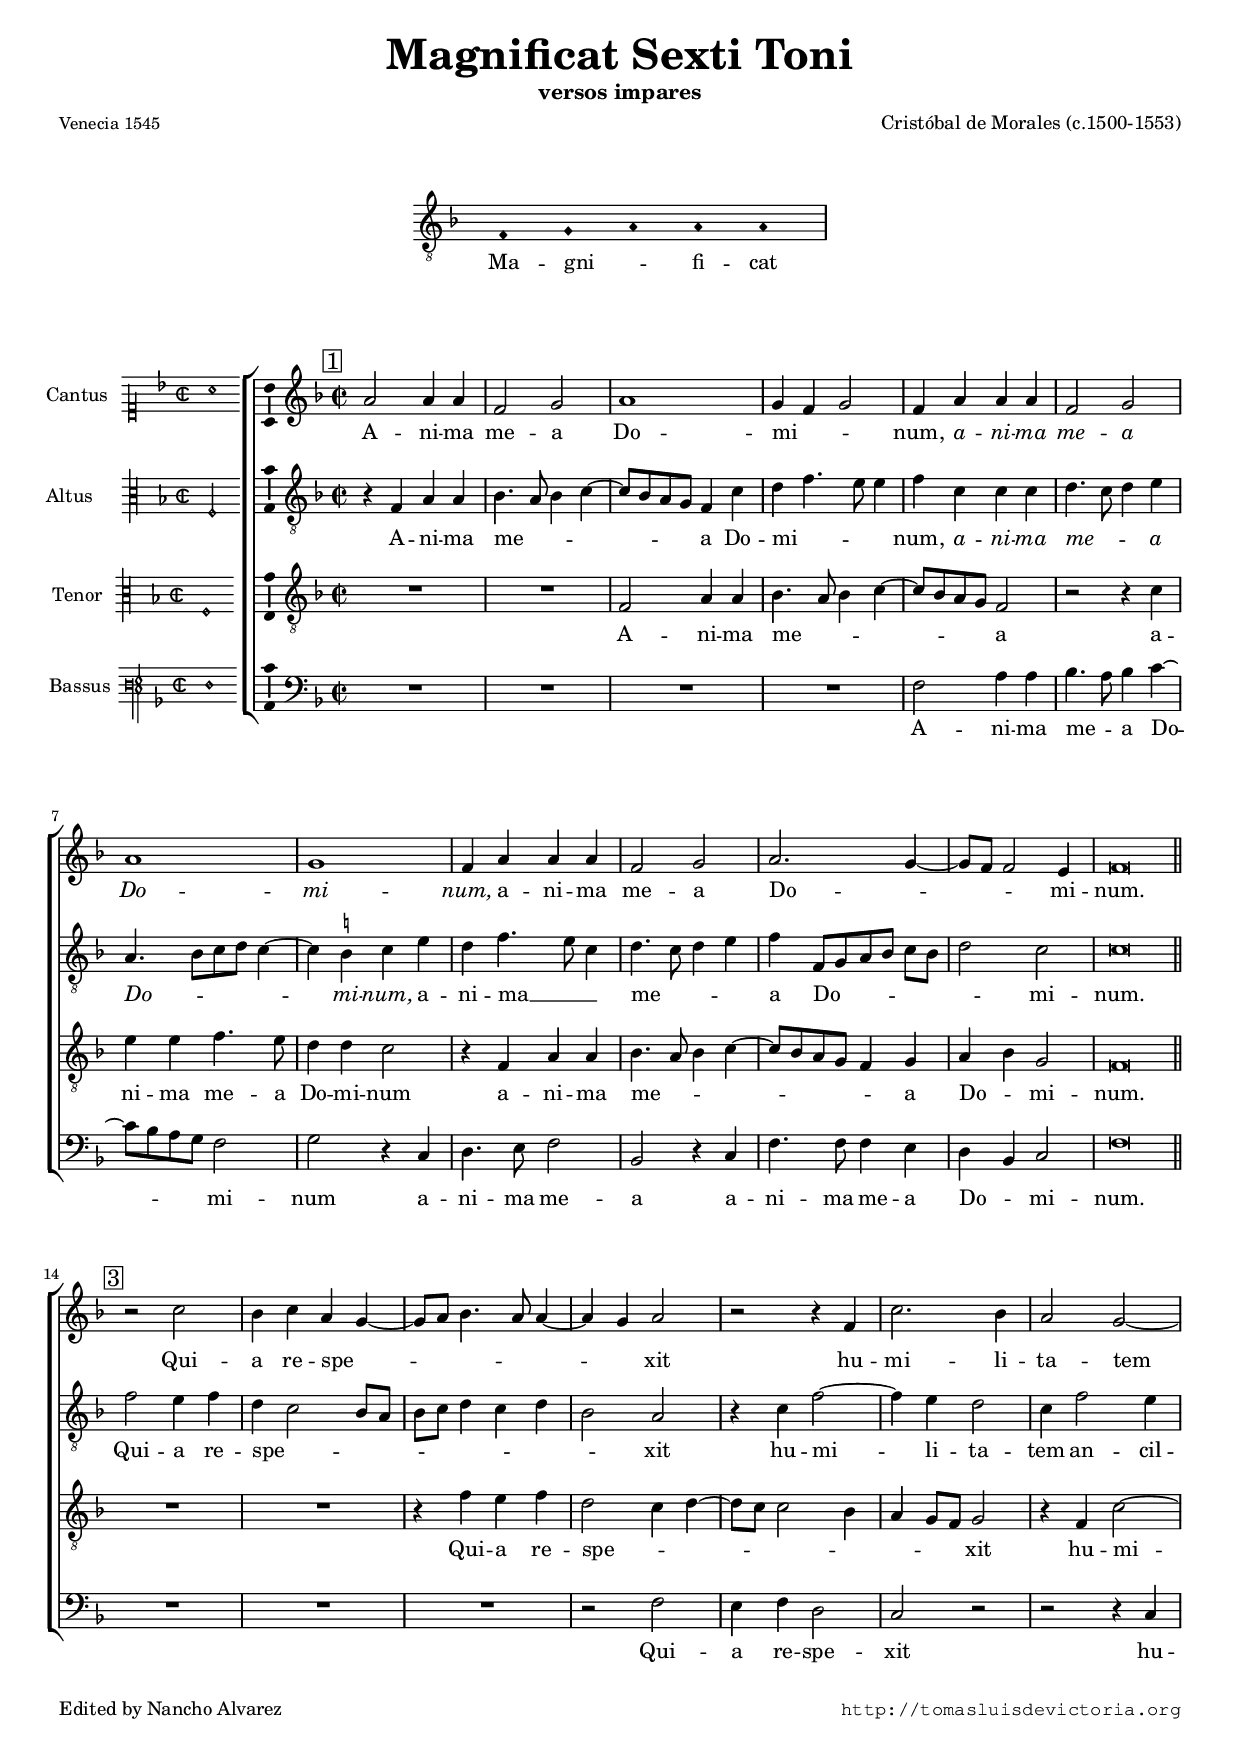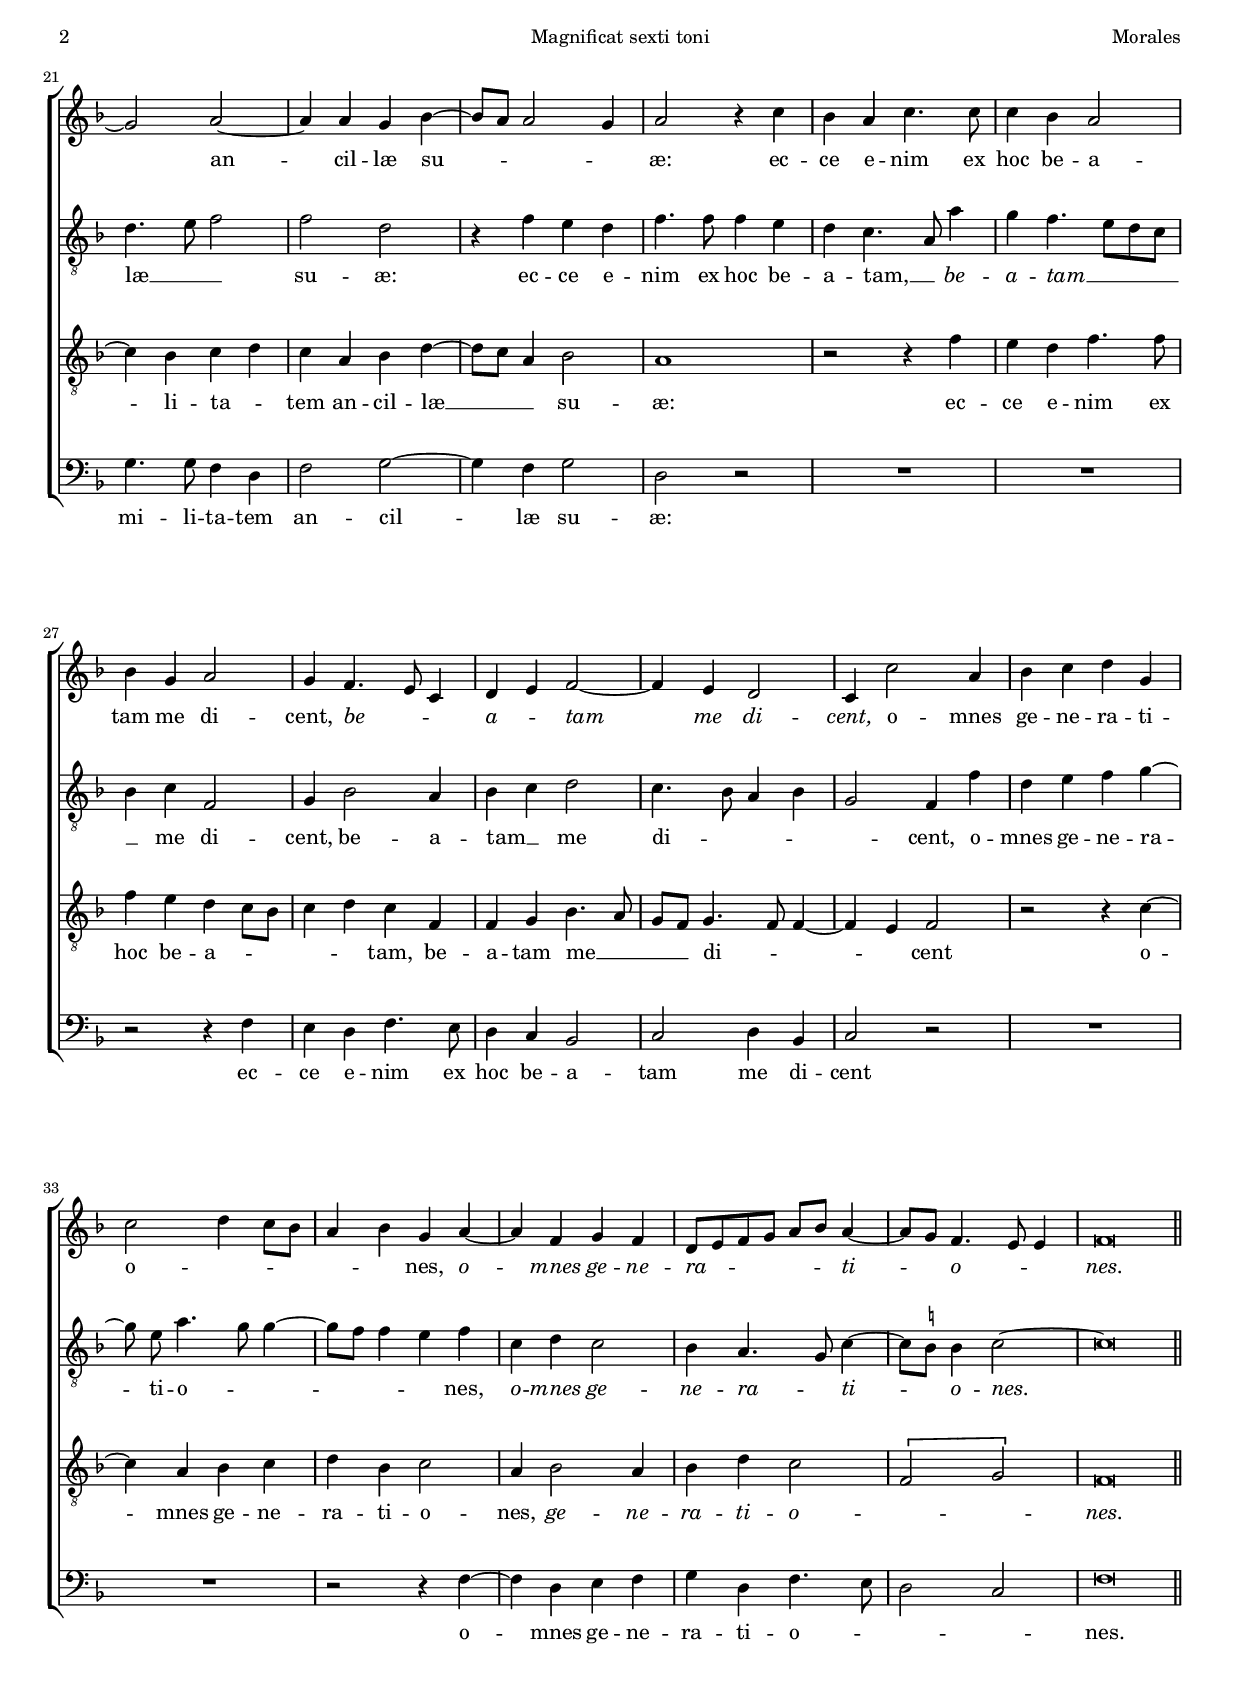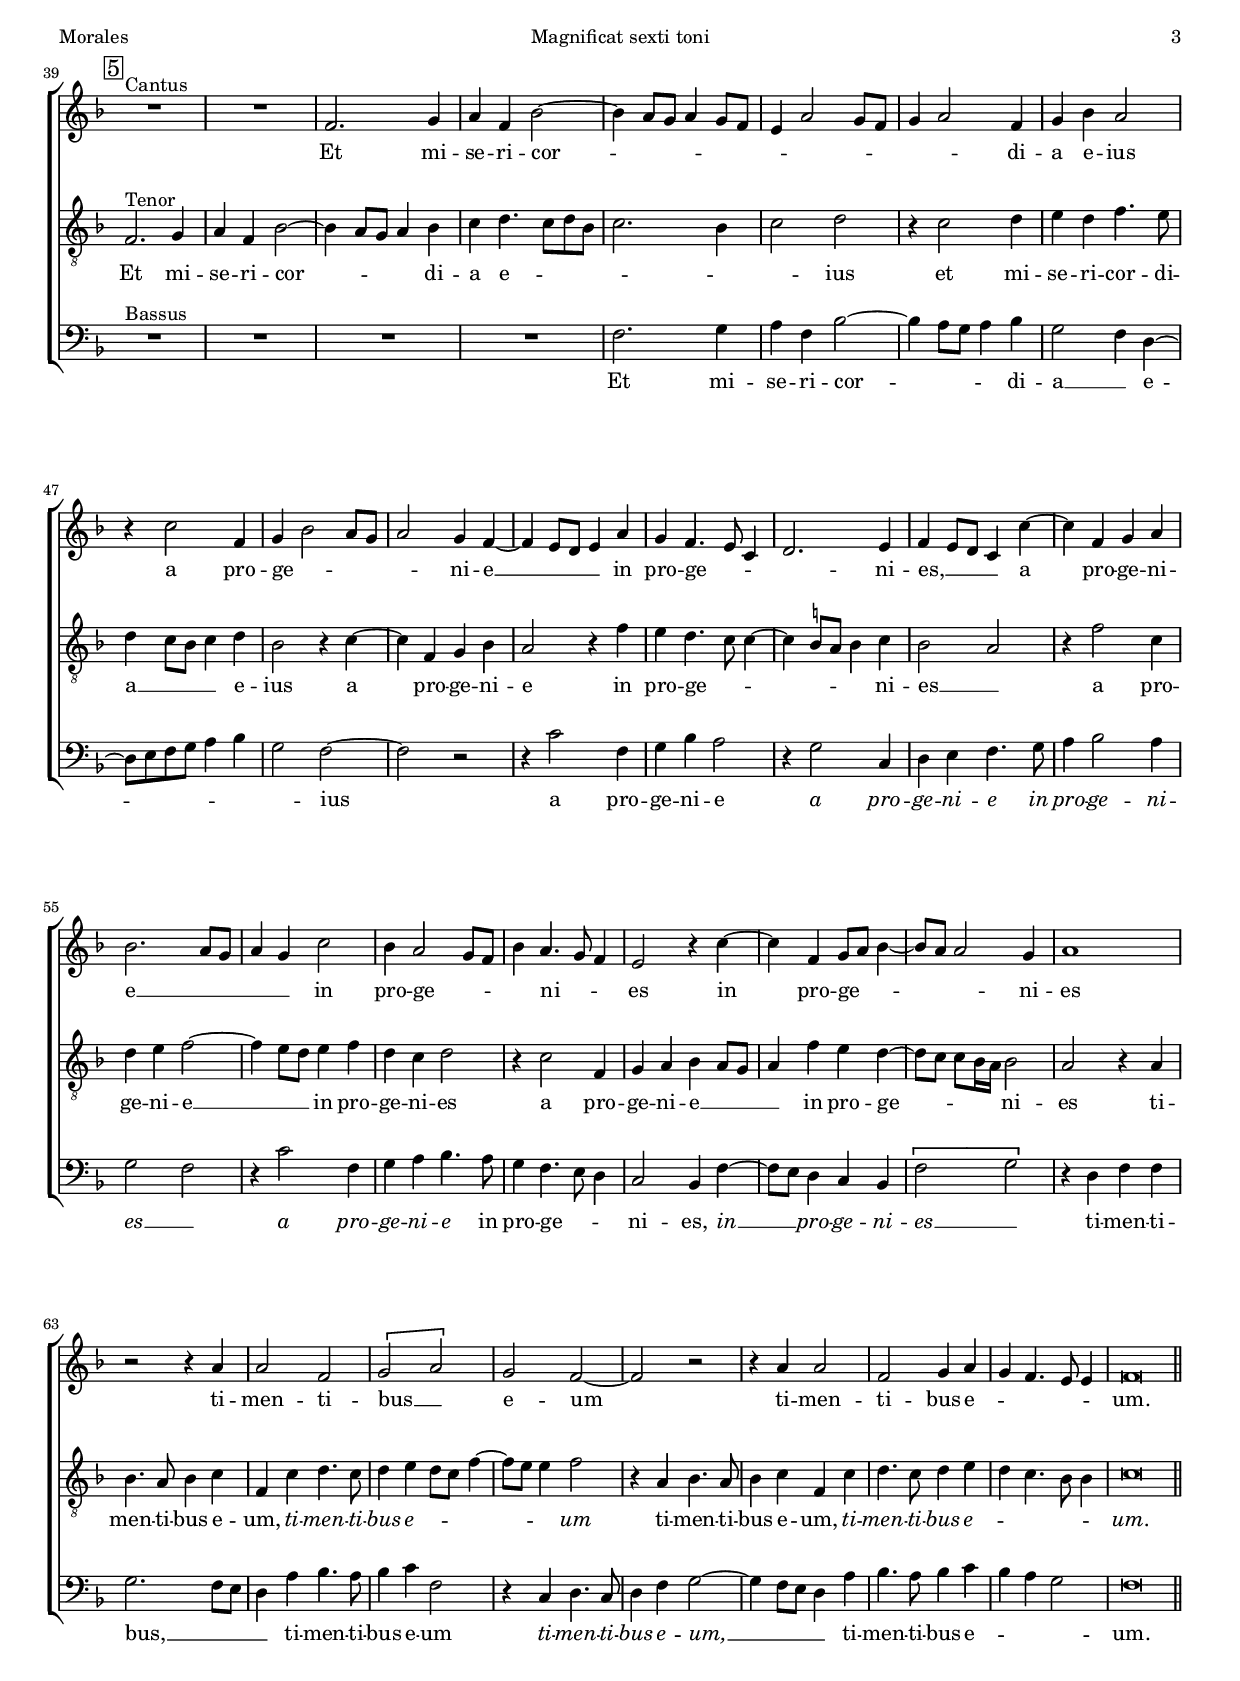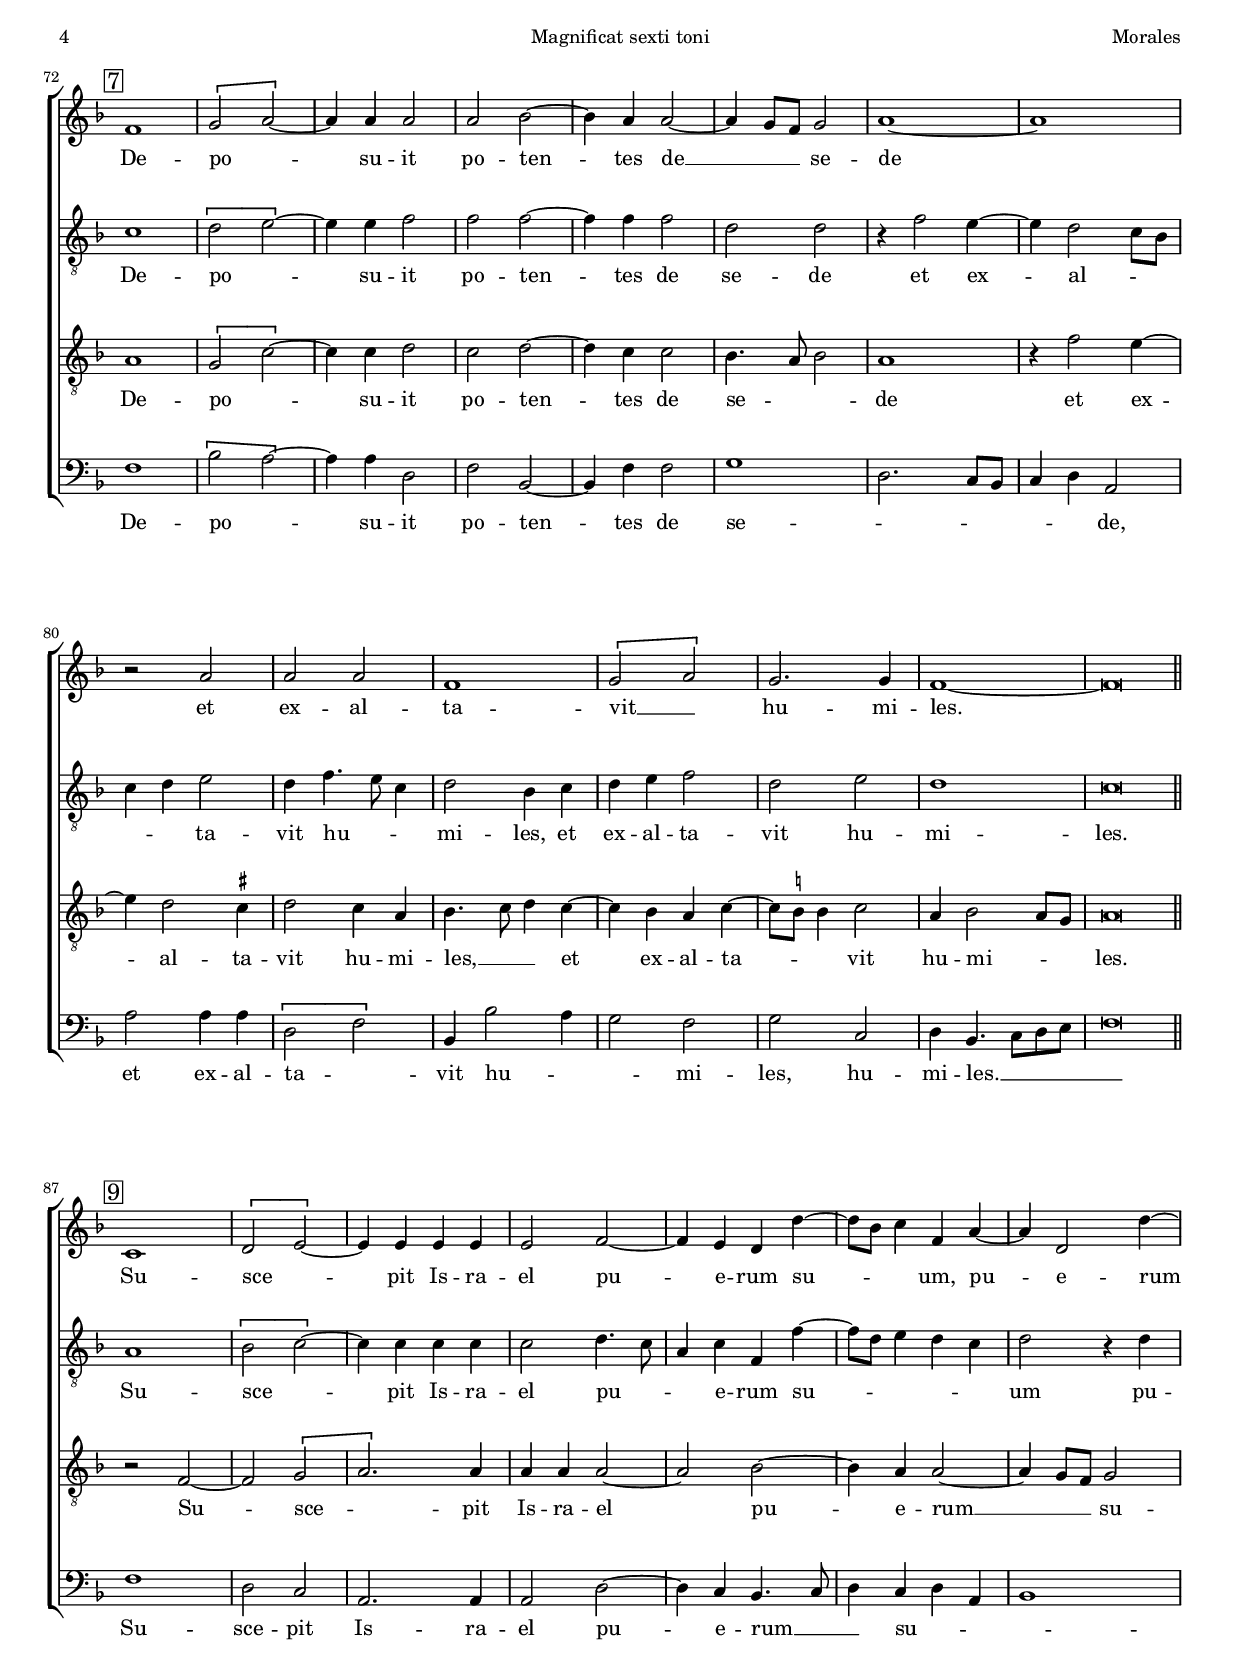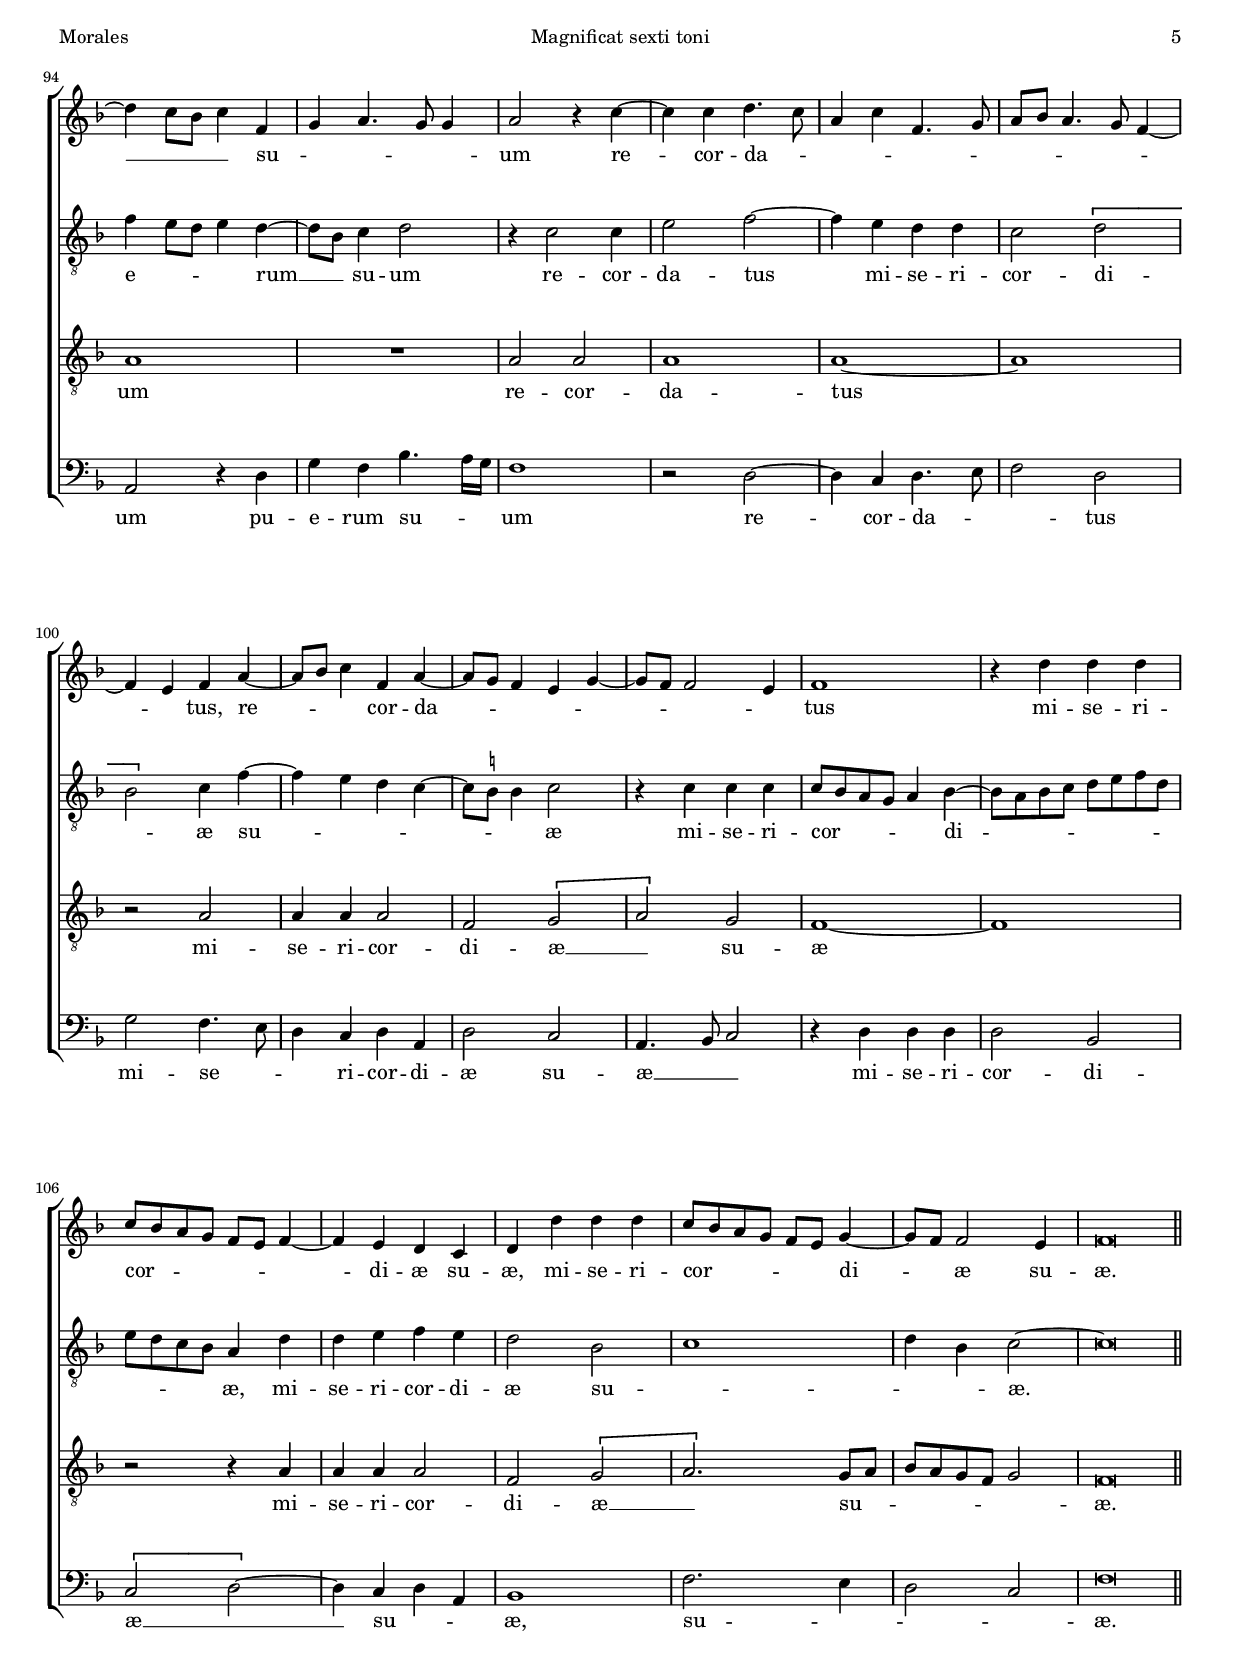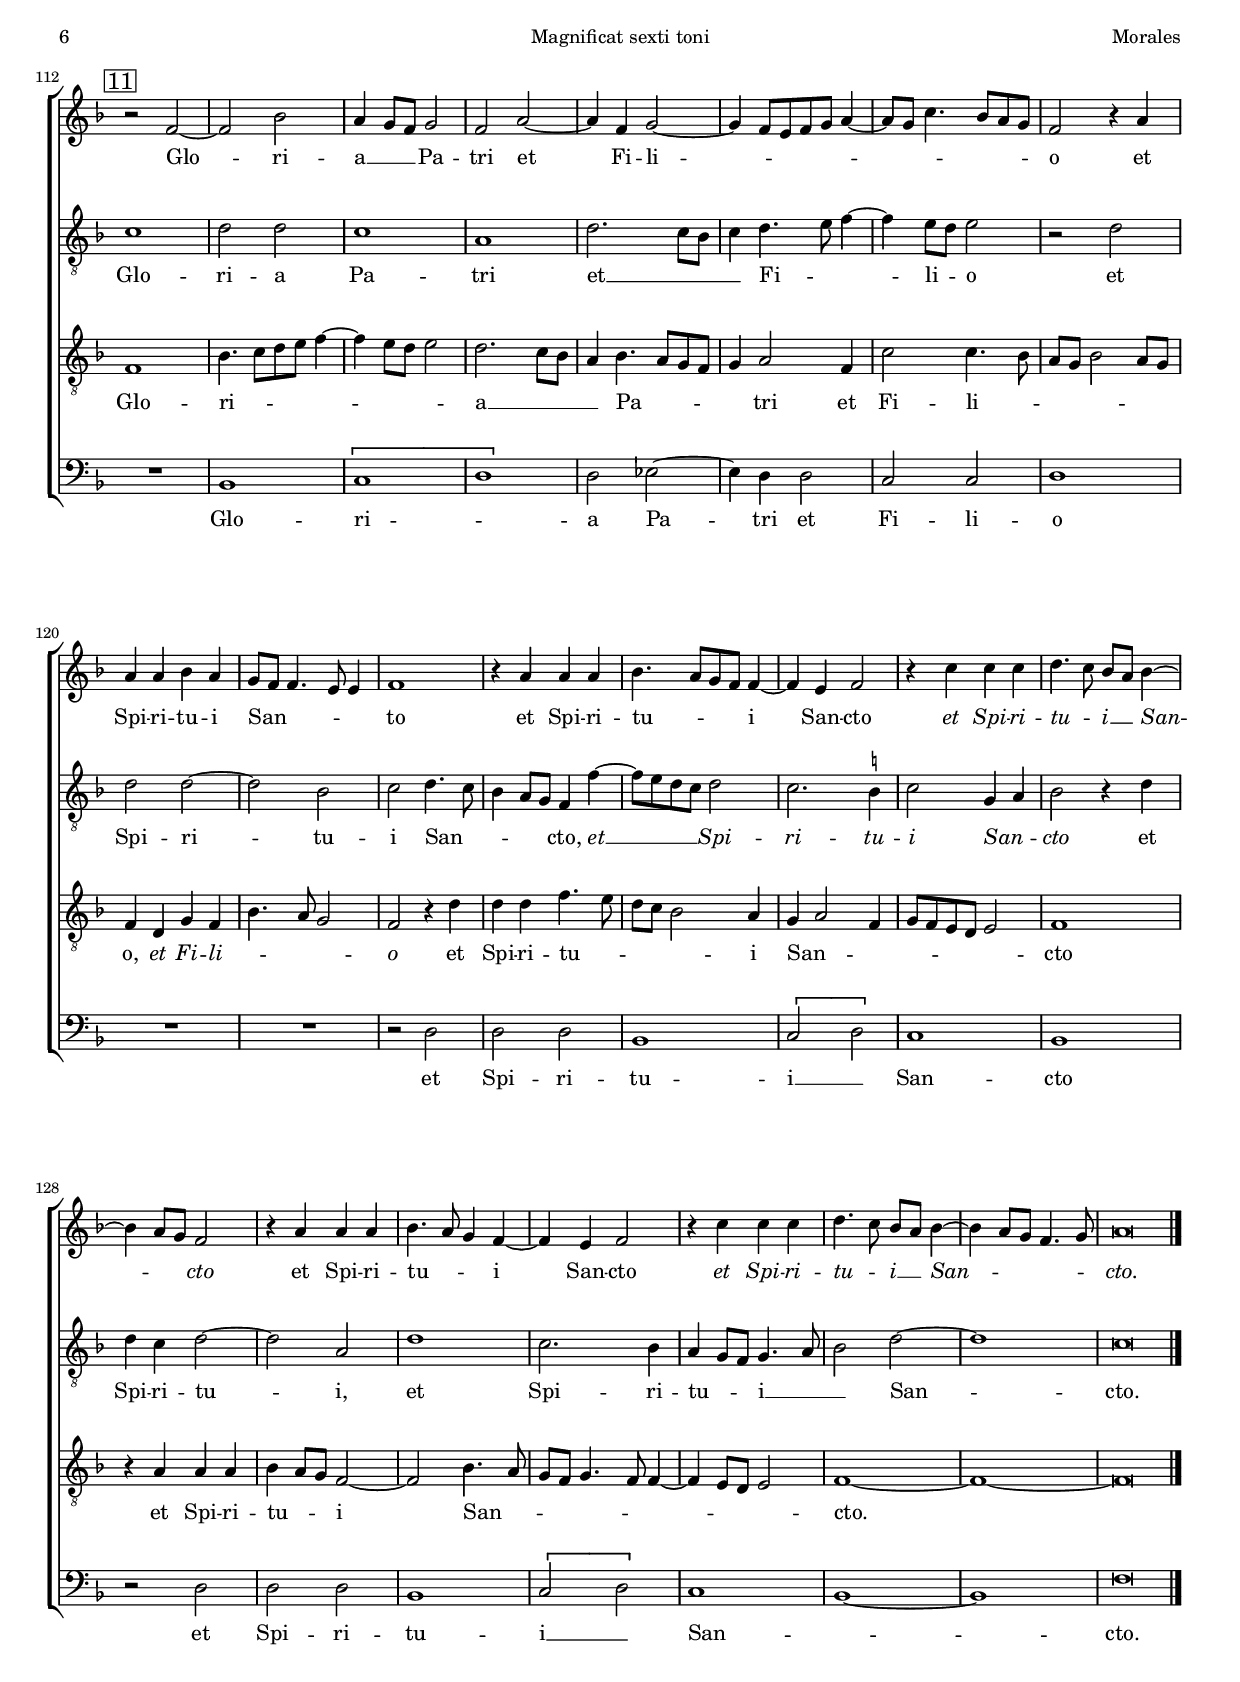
\version "2.18.0"

#(set-default-paper-size "a4")
#(set-global-staff-size 16.45)
#(ly:set-option 'point-and-click #f)
%mobile -s15.5 -i3.2 -ball

italicas=\override LyricText.font-shape = #'italic
rectas=\override LyricText.font-shape = #'upright
ss=\once \set suggestAccidentals = ##t
incipitwidth = 20
mt=#(define-music-function (parser location offset) (number?) ; move lyric text
      #{ \once \override LyricText.X-offset = -$offset #})

htitle="Magnificat sexti toni"
hcomposer="Morales"

\header {
	title=\markup{\fontsize #3 "Magnificat Sexti Toni"}
	subtitle="versos impares"
%	subsubtitle=\markup{\column{" " " "}}
	composer="Cristóbal de Morales (c.1500-1553)"
        pdfauthor=\composer
	%opus="(-)"
	poet=\markup{\smaller "Venecia 1545"} % hay muchas más ediciones
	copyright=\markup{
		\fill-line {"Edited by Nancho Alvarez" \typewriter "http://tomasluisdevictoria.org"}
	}
%	tagline=""
}

\score {\transpose c' c' {
<<
         \new Voice = "canto" {
         	 \override Staff.TimeSignature.transparent = ##t
                 \override Stem.transparent = ##t
                 \set Score.timing = ##f
                 \override NoteHead.style = #'neomensural         
                 \clef "G_8" 
                 \key d \minor
                 f4 g a a a  \bar "|"
         }
         \new Lyrics \lyricsto "canto" {
                 Ma -- gni -- _ fi -- cat
         }
>>
        }%transpose

\layout {
        line-width=13\cm 
        indent=6.0\cm
        ragged-right = ##f
        %tablet indent=4.5\cm
        %tablet line-width=12\cm
}
}

%tablet \pageBreak

global={\key f \major \time 2/2 
	\mark \markup{\box 1} \skip 1*13 \bar "||" \break
	\mark \markup{\box 3} \skip 1*25 \bar "||" \pageBreak
	\mark \markup{\box 5} \skip 1*33 \bar "||" \pageBreak
	\mark \markup{\box 7} \skip 1*15 \bar "||" \break
	\mark \markup{\box 9} \skip 1*25 \bar "||" \break
	\mark \markup{\box 11} \skip 1*24 \bar "|."
}

cantus=\relative c''{
	a2 a4 a 
	f2 g
	a1
	g4 f g2
	f4 a a a
	f2 g
	a1
	g
	f4 a a a
	f2 g
	a2. g4 ~
	g8 f f2 e4 
	f\breve*1/2
	r2 c'
	bes4 c a g ~ % CSIC sugiere b
	g8 a bes4. a8 a4 ~
	a g a2
	r2 r4 f
	c'2. bes4
	a2 g ~
	g a ~
	a4 a g bes ~
	bes8 a a2 g4
	a2 r4 c
	bes a c4. c8
	c4 bes a2
	bes4 g a2
	g4 f4. e8 c4
	d4 e f2 ~
	f4 e d2
	c4 c'2 a4
	bes c d g,
	c2 d4 c8 bes
	a4 bes g a ~
	a f g f
	d8 e f g a bes a4 ~
	a8 g f4. e8 e4 
	f\breve*1/2
	s4*0^\markup{"Cantus"}
	R1*2
	f2. g4
	a4 f bes2 ~
	bes4 a8 g a4 g8 f
	e4 a2 g8 f
	g4 a2 f4
	g bes a2
	r4 c2 f,4
	g bes2 a8 g
	a2 g4 f ~
	f e8 d e4 a
	g f4. e8 c4
	d2. e4
	f4 e8 d c4 c' ~
	c f, g a
	bes2. a8 g
	a4 g c2
	bes4 a2 g8 f
	bes4 a4. g8 f4
	e2 r4 c' ~
	c f, g8 a bes4 ~
	bes8 a a2 g4
	a1
	r2 r4 a
	a2 f
	\[g2 a\]
	g f ~
	f r
	r4 a a2
	f g4 a
	g f4. e8 e4
	f\breve*1/2
	f1
	\[g2 a ~ \]
	a4 a a2
	a2 bes ~
	bes4 a a2 ~
	a4 g8 f g2
	a1 ~
	a
	r2 a
	a a
	f1
	\[g2 a\]
	g2. g4
	f1 ~
	f\breve*1/2
	c1
	\[d2 e ~ \]
	e4 e e e
	e2 f ~
	f4 e d d' ~
	d8 bes c4 f, a ~
	a d,2 d'4 ~
	d c8 bes c4 f,
	g a4. g8 g4
	a2 r4 c ~
	c c d4. c8
	a4 c f,4. g8
	a bes a4. g8 f4 ~
	f e f a ~
	a8 bes c4 f, a ~
	a8 g f4 e g ~
	g8 f f2 e4
	f1
	r4 d' d d
	c8 bes a g f e f4 ~
	f e d c
	d d' d d
	c8 bes a g f e g4 ~
	g8 f f2 e4
	f\breve*1/2
	r2 f ~
	f bes
	a4 g8 f g2
	f a ~
	a4 f g2 ~
	g4 f8[ e f g] a4 ~
	a8 g c4. bes8 a g
	f2 r4 a
	a a bes a
	g8 f f4. e8 e4
	f1
	r4 a a a
	bes4. a8[ g f] f4 ~
	f e f2
	r4 c' c c
	d4. c8 bes a bes4 ~
	bes a8 g f2
	r4 a a a
	bes4. a8 g4 f ~
	f e f2
	r4 c' c c 
	d4. c8 bes a bes4 ~
	bes a8 g f4. g8
	a\breve*1/2
}

altus=\relative c{
	r4 f a a
	bes4. a8 bes4 c ~
	c8 bes a g f4 c'
	d f4. e8 e4
	f c c c
	d4. c8 d4 e
	a,4. bes8[ c d] c4 ~
	c \ss b c e
	d f4. e8 c4
	d4. c8 d4 e
	f4 f,8[ g a bes] c[ bes]
	d2 c
	c\breve*1/2
	f2 e4 f
	d4 c2 bes8 a
	bes c d4 c d
	bes2 a
	r4 c f2 ~
	f4 e d2
	c4 f2 e4
	d4. e8 f2
	f d
	r4 f e d
	f4. f8 f4 e
	d c4. a8 a'4
	g f4. e8 d c
	bes4 c f,2
	g4 bes2 a4
	bes c d2 % CSIC sugiere b
	c4. bes8 a4 bes
	g2 f4 f'
	d e f g ~
	g8 \noBeam e a4. g8 g4 ~
	g8 f f4 e f
	c d c2
	bes4 a4. g8 c4 ~
	c8 \ss b b4 c2 ~
	c\breve*1/2
	R1*33
	c1
	\[d2 e ~ \]
	e4 e f2
	f f ~
	f4 f f2
	d2 d
	r4 f2 e4 ~
	e d2 c8 bes % CSIC sugiere b
	c4 d e2
	d4 f4. e8 c4
	d2 bes4 c
	d e f2
	d e
	d1
	c\breve*1/2
	a1
	\[bes2 c ~ \] % CSIC sugiere b
	c4 c c c
	c2 d4. c8
	a4 c f, f' ~
	f8 d e4 d c
	d2 r4 d 
	f e8 d e4 d ~
	d8 bes c4 d2
	r4 c2 c4
	e2 f ~
	f4 e d d
	c2 \[d
	bes\] c4 f ~
	f e d c ~
	c8 \ss b b4 c2
	r4 c c c
	c8 bes a g a4 bes ~
	bes8 a bes c d e f d
	e8 d c bes a4 d
	d e f e
	d2 bes
	c1
	d4 bes c2 ~ % CSIC sugiere b
	c\breve*1/2
	c1
	d2 d
	c1
	a
	d2. c8 bes
	c4 d4. e8 f4 ~
	f e8 d e2
	r2 d
	d d ~
	d bes
	c2 d4. c8
	bes4 a8 g f4 f' ~
	f8 e d c d2
	c2. \ss b4
	c2 g4 a
	bes2 r4 d
	d c d2 ~
	d a
	d1
	c2. bes4
	a g8 f g4. a8
	bes2 d ~
	d1
	c\breve*1/2
}

tenor=\relative c{
	R1*2
	f2 a4 a
	bes4. a8 bes4 c ~
	c8 bes a g f2
	r2 r4 c'
	e e f4. e8
	d4 d c2
	r4 f, a a
	bes4. a8 bes4 c ~
	c8 bes a g f4 g
	a bes g2
	f\breve*1/2
	R1*2
	r4 f' e f
	d2 c4 d ~
	d8 c c2 bes4
	a4 g8 f g2
	r4 f c'2 ~
	c4 bes c d % CSIC sugiere b
	c a bes d ~
	d8 c a4 bes2
	a1
	r2 r4 f'
	e d f4. f8
	f4 e d c8 bes
	c4 d c f,
	f g bes4. a8 
	g f g4. f8 f4 ~
	f e f2
	r2 r4 c' ~
	c a bes c
	d bes c2
	a4 bes2 a4
	bes d c2
	\[f, g\]
	f\breve*1/2
	s4*0^\markup{"Tenor"}
	f2. g4
	a4 f bes2 ~
	bes4 a8 g a4 bes
	c d4. c8 d bes
	c2. bes4
	c2 d
	r4 c2 d4
	e d f4. e8 
	d4 c8 bes c4 d
	bes2 r4 c ~
	c f, g bes
	a2 r4 f'
	e d4. c8 c4 ~
	c \ss b8 a b4 c
	bes2 a
	r4 f'2 c4
	d e f2 ~
	f4 e8 d e4 f
	d c d2
	r4 c2 f,4
	g a bes a8 g
	a4 f' e d ~
	d8[ c] c[ bes16 a] bes2
	a2 r4 a
	bes4. a8 bes4 c
	f, c' d4. c8 
	d4 e d8 c f4 ~
	f8 e e4 f2
	r4 a, bes4. a8
	bes4 c f, c'
	d4. c8 d4 e
	d c4. bes8 bes4 % CSIC sugiere b con interrogacion
	c\breve*1/2
	a1
	\[g2 c ~ \]
	c4 c d2
	c d ~
	d4 c c2
	bes4. a8 bes2
	a1
	r4 f'2 e4 ~
	e d2 \ss cis4
	d2 c4 a
	bes4. c8 d4 c ~
	c bes a c ~
	c8 \ss b b4 c2
	a4 bes2 a8 g 
	a\breve*1/2
	r2 f ~
	f \[g 
	a2.\] a4
	a a a2 ~
	a bes ~
	bes4 a a2 ~
	a4 g8 f g2
	a1
	R1
	a2 a
	a1
	a ~
	a
	r2 a
	a4 a a2
	f \[g
	a\] g
	f1 ~
	f
	r2 r4 a
	a a a2
	f2 \[g 
	a2.\] g8 a
	bes a g f g2
	f\breve*1/2
	f1
	bes4. c8[ d e] f4 ~
	f e8 d e2
	d2. c8 bes
	a4 bes4. a8 g f
	g4 a2 f4
	c'2 c4. bes8
	a g bes2 a8 g
	f4 d g f
	bes4. a8 g2
	f r4 d'
	d d f4. e8 d c bes2 a4
	g4 a2 f4
	g8 f e d e2
	f1
	r4 a a a
	bes a8 g f2 ~
	f bes4. a8
	g8 f g4. f8 f4 ~
	f e8 d e2
	f1 ~
	f ~
	f\breve*1/2
}

bassus=\relative c{
	R1*4
	f2 a4 a
	bes4. a8 bes4 c ~
	c8 bes a g f2
	g2 r4 c,
	d4. e8 f2
	bes,2 r4 c
	f4. f8 f4 e
	d bes c2
	f\breve*1/2
	R1*3
	r2 f
	e4 f d2
	c r
	r r4 c
	g'4. g8 f4 d
	f2 g ~
	g4 f g2
	d2 r
	R1*2
	r2 r4 f
	e d f4. e8
	d4 c bes2
	c d4 bes 
	c2 r
	R1*2
	r2 r4 f ~
	f d e f
	g d f4. e8
	d2 c 
	f\breve*1/2
	s4*0^\markup{"Bassus"}
	R1*4
	f2. g4
	a4 f bes2 ~
	bes4 a8 g a4 bes
	g2 f4 d ~
	d8 e f g a4 bes
	g2 f ~
	f r
	r4 c'2 f,4
	g bes a2
	r4 g2 c,4
	d4 e f4. g8
	a4 bes2 a4
	g2 f
	r4 c'2 f,4
	g a bes4. a8
	g4 f4. e8 d4
	c2 bes4 f' ~
	f8 e d4 c bes
	\[f'2 g\]
	r4 d f f
	g2. f8 e
	d4 a' bes4. a8
	bes4 c f,2
	r4 c d4. c8
	d4 f g2 ~
	g4 f8 e d4 a'
	bes4. a8 bes4 c
	bes a g2
	f\breve*1/2
	f1
	\[bes2 a ~ \]
	a4 a d,2
	f bes, ~
	bes4 f' f2
	g1
	d2. c8 bes % CSIC sugiere b
	c4 d a2
	a'2 a4 a
	\[d,2 f\]
	bes,4 bes'2 a4
	g2 f
	g c,
	d4 bes4. c8 d e
	f\breve*1/2
	f1
	d2 c
	a2. a4
	a2 d ~
	d4 c bes4. c8
	d4 c d a
	bes1
	a2 r4 d
	g f bes4. a16 g
	f1
	r2 d2 ~
	d4 c d4. e8 
	f2 d
	g2 f4. e8
	d4 c d a
	d2 c
	a4. bes8 c2
	r4 d d d
	d2 bes
	\[c d ~ \]
	d4 c d a
	bes1
	f'2. e4
	d2 c 
	f\breve*1/2
	R1
	bes,1
	\[c
	d\]
	d2 ees ~
	ees4 d d2
	c c
	d1
	R1*2
	r2 d
	d d
	bes1
	\[c2 d\]
	c1 bes
	r2 d
	d d
	bes1
	\[c2 d\]
	c1
	bes1 ~
	bes
	f'\breve*1/2
}

textocantus=\lyricmode{
A -- ni -- ma me -- a Do -- mi -- _ _ num,
\italicas 
a -- ni -- ma me -- a Do -- mi -- num,
\rectas 
a -- ni -- ma me -- a Do -- _ _ _ mi -- num.
Qui -- a re -- spe -- _ _ _ _ _ _ xit
hu -- mi -- li -- ta -- tem an -- cil -- læ su -- _ _ _ æ:
ec -- ce e -- nim ex hoc be -- a -- tam me di -- cent,
\italicas 
be -- _ _ a -- _ tam me di -- cent,
\rectas 
o -- mnes ge -- ne -- ra -- ti -- o -- _ _ _ _ _ nes,
\italicas 
o -- mnes ge -- ne -- ra -- _ _ _ _ _ ti -- _ o -- _ _ nes.
\rectas
Et mi -- se -- ri -- cor -- _ _ _ _ _ _ _ _ _ _ _ di -- a e -- ius
a pro -- ge -- _ _ _ _ ni -- e __ _ _ _ in pro -- ge -- _ _ _ ni -- es, __ _ _ _ 
a pro -- ge -- ni -- e __ _ _ _ _ in pro -- ge -- _ _ _ ni -- _ _ es
in pro -- ge -- _ _ _ _ ni -- es
ti -- men -- ti -- bus __ _ e -- um
ti -- men -- ti -- bus e -- _ _ _ _ um.
De -- po -- _ su -- it po -- ten -- tes de __ _ _ se -- de
et ex -- al -- ta -- vit __ _ hu -- mi -- les.
Su -- sce -- _ pit Is -- ra -- el pu -- e -- rum su -- _ _ um,
pu -- e -- rum __ _ _ _ su -- _ _ _ _ um
re -- cor -- da -- _ _ _ _ _ _ _ _ _ _ _ tus,
re -- _ _ cor -- da -- _ _ _ _ _ _ _ tus
mi -- se -- ri -- cor -- _ _ _ _ _ _ di -- æ su -- æ,
mi -- se -- ri -- cor -- _ _ _ _ _ di -- _ æ su -- æ.
Glo -- ri -- a __ _ _ Pa -- tri 
et Fi -- li -- _ _ _ _ _ _ _ _ _ _ o
et Spi -- ri -- tu -- i San -- _ _ _ _ to
et Spi -- ri -- tu -- _ _ _ i San -- cto
\italicas 
et Spi -- ri -- tu -- _ i __ _ San -- _ _ cto
\rectas 
et Spi -- ri -- tu -- _ _ i San -- cto
\italicas 
et Spi -- ri -- tu -- _ i __ _ San -- _ _ _ _ cto. % CSIC: tu -- _ _ _ i __ _ _ San -- _ cto.
}

textoaltus=\lyricmode{
A -- ni -- ma me -- _ _ _ _ _ _ a Do -- mi -- _ _ _ num,
\italicas a -- ni -- ma me -- _ _ a Do -- _ _ _ _ mi -- num,
\rectas 
a -- ni -- ma __ _ _ me -- _ _ _ a Do -- _ _ _ _ _ _ mi -- num.
Qui -- a re -- spe -- _ _ _ _ _ _ _ _ _ xit
hu -- mi -- li -- ta -- tem an -- cil -- læ __ _ _ su -- æ:
ec -- ce e -- nim ex hoc be -- a -- tam, __ _ 
\italicas 
be -- a -- tam __ _ _ _ _ 
\rectas
me di -- cent,
be -- a -- tam __ _ me di -- _ _ _ _ cent,
o -- mnes ge -- ne -- ra -- ti -- o -- _ _ _ _ _ nes,
\italicas 
o -- mnes ge -- ne -- ra -- _ ti -- _ o -- nes.
\rectas 
De -- po -- _ su -- it po -- ten -- tes de se -- de
et ex -- al -- _ _ _ _ ta -- vit hu -- _ _ mi -- les,
et ex -- al -- ta -- vit hu -- mi -- les.
Su -- sce -- _ pit Is -- ra -- el pu -- _ _ e -- rum su -- _ _ _ _ um
pu -- e -- _ _ _ rum __ _ su -- um
re -- cor -- da -- tus mi -- se -- ri -- cor -- di -- _ æ su -- _ _ _ _ _ æ
mi -- se -- ri -- cor -- _ _ _ _ di -- _ _ _ _ _ _ _ _ _ _ _ æ,
mi -- se -- ri -- cor -- di -- æ su -- _ _ _ æ.
Glo -- ri -- a Pa -- tri
et __ _ _ _ Fi -- _ _ li -- _ o
et Spi -- ri -- tu -- i San -- _ _ _ _ cto,
\italicas 
et __ _ _ _ Spi -- ri -- tu -- i San -- _ cto
\rectas 
et Spi -- ri -- tu -- i,
et Spi -- ri -- tu -- _ _ i __ _ _ San -- cto.
}

textotenor=\lyricmode{
A -- ni -- ma me -- _ _ _ _ _ _ a
a -- ni -- ma me -- a Do -- mi -- num
a -- ni -- ma me -- _ _ _ _ _ _ _ a Do -- _ mi -- num.
Qui -- a re -- spe -- _ _ _ _ _ _ _ _ xit
hu -- mi -- li -- ta -- _ tem an -- cil -- læ __ _ _ su -- æ:
ec -- ce e -- nim ex hoc be -- a -- _ _ _ _ tam,
be -- a -- tam me __ _ _ _ di -- _ _ _ cent
o -- mnes ge -- ne -- ra -- ti -- o -- nes,
\italicas 
ge -- ne -- ra -- ti -- o -- _ _ nes.
\rectas 
Et mi -- se -- ri -- cor -- _ _ _ di -- a e -- _ _ _ _ _ _ ius
et mi -- se -- ri -- cor -- di -- a __ _ _ _ e -- ius
a pro -- ge -- ni -- e
in pro -- ge -- _ _ _ _ _ ni -- es __ _ 
a pro -- ge -- ni -- e __ _ _ 
in pro -- ge -- ni -- es
a pro -- ge -- ni -- e __ _ _ _ 
in pro -- ge -- _ _ _ _ ni -- es
ti -- men -- ti -- bus e -- um,
\italicas 
ti -- men -- ti -- bus e -- _ _ _ _ _ um
\rectas 
ti -- men -- ti -- bus e -- um,
\italicas 
ti -- men -- ti -- bus e -- _ _ _ _ um.
\rectas 
De -- po -- _ su -- it po -- ten -- tes de se -- _ _ de
et ex -- al -- ta -- vit hu -- mi -- les, __ _ _ 
et ex -- al -- ta -- _ _ vit
hu -- mi -- _ _ les.
Su -- sce -- _ pit Is -- ra -- el pu -- e -- rum __ _ _ su -- um
re -- cor -- da -- tus
mi -- se -- ri -- cor -- di -- æ __ _ su -- æ
mi -- se -- ri -- cor -- di -- æ __ _ su -- _ _ _ _ _ _ æ.
Glo -- ri -- _ _ _ _ _ _ _ a __ _ _ _ Pa -- _ _ _ _ tri
et Fi -- li -- _ _ _ _ _ _ o,
\italicas 
et Fi -- li -- _ _ _ o
\rectas 
et Spi -- ri -- tu -- _ _ _ _ i San -- _ _ _ _ _ _ _ cto
et Spi -- ri -- tu -- _ _ i San -- _ _ _ _ _ _ _ _ _ cto.
}

textobassus=\lyricmode{
A -- ni -- ma me -- _ a Do -- _ _ _ mi -- num
a -- ni -- ma me -- a
a -- ni -- \mt #1.5 ma \mt #0.3 me -- a Do -- _ mi -- num.
Qui -- a re -- spe -- xit
hu -- mi -- li -- ta -- tem an -- cil -- læ su -- æ:
ec -- ce e -- nim ex hoc be -- a -- tam me di -- cent
o -- mnes ge -- ne -- ra -- ti -- o -- _ _ _ nes.
Et mi -- se -- ri -- cor -- _ _ _ di -- a __ _ e -- _ _ _ _ _ _ ius
a pro -- ge -- ni -- e
\italicas 
a pro -- ge -- ni -- e in pro -- ge -- ni -- es __ _
a pro -- ge -- ni -- e \rectas 
in pro -- ge -- _ _ ni -- es,
\italicas
in __ _ pro -- ge -- ni -- es __ _ 
\rectas
ti -- men -- ti -- bus, __ _ _ _ 
ti -- men -- ti -- bus e -- um
\italicas 
ti -- men -- ti -- bus e -- um, __ _ _ _ 
\rectas 
ti -- men -- ti -- bus e -- _ _ _ um.
De -- po -- _ su -- it po -- ten -- tes de se -- _ _ _ _ _ de,
et ex -- al -- ta -- _ vit hu -- _ _ mi -- les,
hu -- mi -- les. __ _ _ _ _ 
Su -- sce -- pit Is -- ra -- el pu -- e -- rum __ _ _ su -- _ _ _ um
pu -- e -- rum su -- _ _ um
re -- cor -- da -- _ _ tus mi -- se -- _ _ ri -- cor -- di -- æ su -- æ __ _ _ 
mi -- se -- ri -- cor -- di -- æ __ _ su -- _ _ æ,
su -- _ _ _ æ.
Glo -- ri -- _ a Pa -- tri et Fi -- li -- o
et Spi -- ri -- tu -- i __ _ San -- cto
et Spi -- ri -- tu -- i __ _ San -- _ cto.
}


incipitcantus=\markup{
	\score{
		{ 
		\set Staff.instrumentName="Cantus  "
		\override NoteHead.style = #'neomensural
		\override Staff.TimeSignature.style = #'neomensural
		\cadenzaOn 
		\clef "petrucci-c1"
		\key f \major
		\time 2/2
		a'1
		} 
	\layout { line-width=\incipitwidth indent = 0 }
	}
}

incipitaltus=\markup{
	\score{
		{ 
		\set Staff.instrumentName="Altus     "
		\override NoteHead.style = #'neomensural 
		\override Staff.TimeSignature.style = #'neomensural
		\cadenzaOn 
		\clef "petrucci-c3"
		\key f \major
		\time 2/2
		f2
		} 
	\layout { line-width=\incipitwidth indent = 0 }
	}
}


incipittenor=\markup{
	\score{
		{ 
		\set Staff.instrumentName="Tenor  "
		\override NoteHead.style = #'neomensural 
		\override Staff.TimeSignature.style = #'neomensural
		\cadenzaOn 
		\clef "petrucci-c3"
		\key f \major
		\time 2/2
		f1
		} 
	\layout { line-width=\incipitwidth indent=0 }
	}
}

incipitbassus=\markup{
	\score{
		{ 
		\set Staff.instrumentName="Bassus "
		\override NoteHead.style = #'neomensural
		\override Staff.TimeSignature.style = #'neomensural
		\cadenzaOn 
		\clef "petrucci-f3"
		\key f \major
		\time 2/2
		f1
		} 
	\layout { line-width=\incipitwidth indent = 0 }
	}
}


\score {\transpose c' c'{
\new ChoirStaff<<

	\new Staff <<\global
	\new Voice="v1" {
		\set Staff.instrumentName=\incipitcantus
		\clef "treble"
		\cantus }
	\new Lyrics \lyricsto "v1" {\textocantus }
	>>

	\new Staff <<\global
	\new Voice="v2" {
		\set Staff.instrumentName=\incipitaltus
		\clef "G_8"
		\altus }
	\new Lyrics \lyricsto "v2" {\textoaltus }
	>>
	
	\new Staff <<\global
	\new Voice="v3" {
		\set Staff.instrumentName=\incipittenor
		\clef "G_8"
		\tenor }
	\new Lyrics \lyricsto "v3" {\textotenor }
	>>

	\new Staff <<\global
	\new Voice="v4" {
		\set Staff.instrumentName=\incipitbassus
		\clef "bass"
		\bassus }
	\new Lyrics \lyricsto "v4" {\textobassus }
	>>
	
>>

	} % transpose

\layout{ 
	\context {\Lyrics 
		\override VerticalAxisGroup.staff-affinity = #UP
		\override VerticalAxisGroup.nonstaff-relatedstaff-spacing =
			#'((basic-distance . 0) (minimum-distance . 0) (padding . 1))
		\override LyricText.font-size = #1.2
		\override LyricHyphen.minimum-distance = #0.33
	}
	\context {\Score 
		\override BarNumber.padding = #2 
	}
	\context {\Voice 
		%melismaBusyProperties = #'()
		%autoBeaming = ##f
	}
	\context { \Staff \RemoveEmptyStaves }
	\context {\Staff 
		\override VerticalAxisGroup.staff-staff-spacing =
			#'((basic-distance . 11) (minimum-distance . 0) (padding . 1))
		\consists Ambitus_engraver 
		\override LigatureBracket.padding = #1
	}
}

%\midi {}

}


\paper{
	evenHeaderMarkup=\markup  \fill-line { \fromproperty #'page:page-number-string \htitle \hcomposer }
	oddHeaderMarkup= \markup  \fill-line { \on-the-fly #not-first-page \hcomposer \on-the-fly #not-first-page \htitle \on-the-fly #not-first-page \fromproperty #'page:page-number-string }
	%system-count=8
	page-count = 6
	ragged-last-bottom = ##f
	indent=3.3\cm
	system-system-spacing =
	#'((basic-distance . 18) (minimum-distance . 0) (padding . 5))
	top-system-spacing = % header
	#'((basic-distance . 8) (minimum-distance . 0) (padding . 0))
	last-bottom-spacing = % footer
	#'((basic-distance . 12) (minimum-distance . 0) (padding . 0))
	%top-markup-spacing #'basic-distance = 0
	markup-system-spacing #'basic-distance = 20

}
